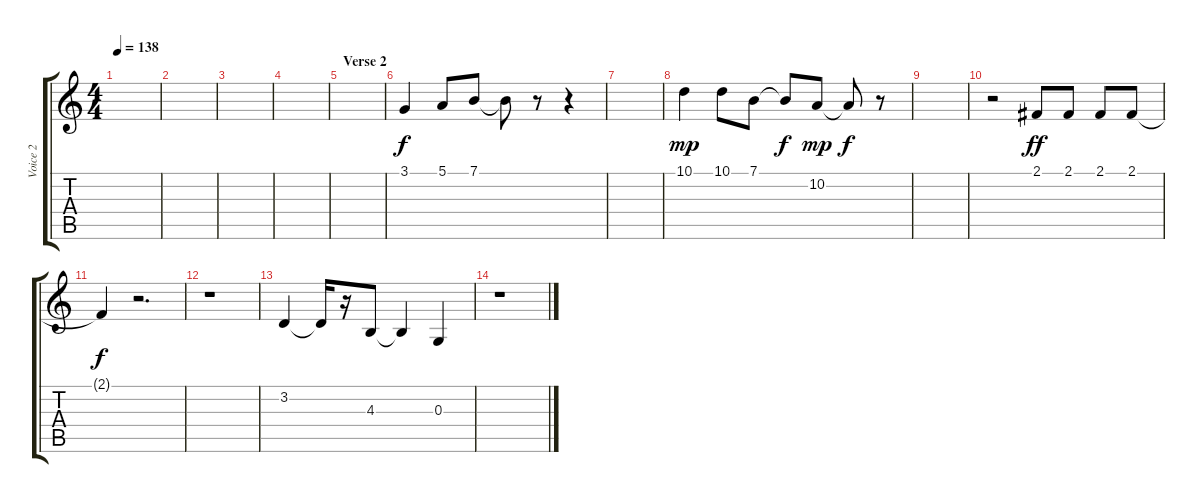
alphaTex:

\track ("Voice 2" "Voice 2") {instrument altosax}
\staff {score tabs}
\tuning (E4 B3 G3 D3 A2 E2) {hide}
\ts (4 4)
\tempo 138
\clef g2
\ks c
|
|
|
|
\section ("" "Verse 2")
|
3.1.4 5.1.8 7.1.8 7.1{t}.8 r.8 r.4 |
|
10.1.4{dy mp} 10.1.8 7.1.8 7.1{t}.8{dy f} 10.2.8{dy mp} 10.2{t}.8{dy f} r.8 |
|
r.2 2.1.8{dy ff} 2.1.8 2.1.8 2.1.8 |
2.1{t}.4{dy f} r.2{d} |
r.1 |
3.2.4 3.2{t}.16 r.16 4.3.8 4.3{t}.4 0.3.4 |
r.1
